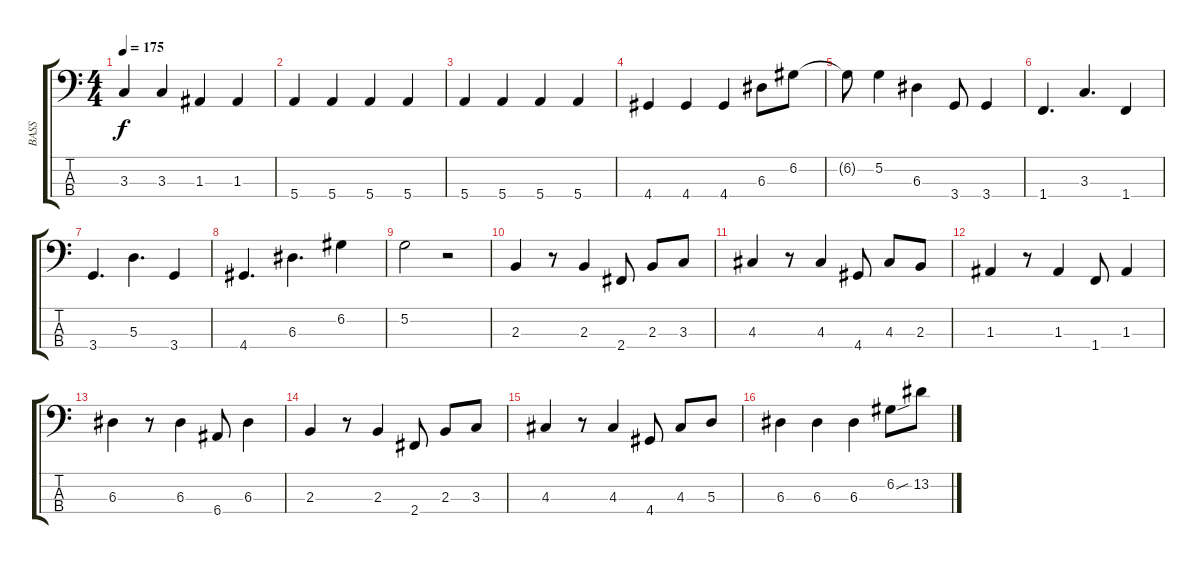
\track ("BASS" "BASS") {instrument electricbassfinger}
\staff {score tabs}
\tuning (G2 D2 A1 E1) {hide}
\ts (4 4)
\tempo 175
\clef f4
\ks c
3.3.4{dy f} 3.3.4 1.3.4 1.3.4 |
5.4.4 5.4.4 5.4.4 5.4.4 |
5.4.4 5.4.4 5.4.4 5.4.4 |
4.4.4 4.4.4 4.4.4 6.3.8 6.2.8 |
6.2{t}.8 5.2.4 6.3.4 3.4.8 3.4.4 |
1.4.4{d} 3.3.4{d} 1.4.4 |
3.4.4{d} 5.3.4{d} 3.4.4 |
4.4.4{d} 6.3.4{d} 6.2.4 |
5.2.2 r.2 |
2.3.4 r.8 2.3.4 2.4.8 2.3.8 3.3.8 |
4.3.4 r.8 4.3.4 4.4.8 4.3.8 2.3.8 |
1.3.4 r.8 1.3.4 1.4.8 1.3.4 |
6.3.4 r.8 6.3.4 6.4.8 6.3.4 |
2.3.4 r.8 2.3.4 2.4.8 2.3.8 3.3.8 |
4.3.4 r.8 4.3.4 4.4.8 4.3.8 5.3.8 |
6.3.4 6.3.4 6.3.4 6.2{sou}.8 13.2.8
